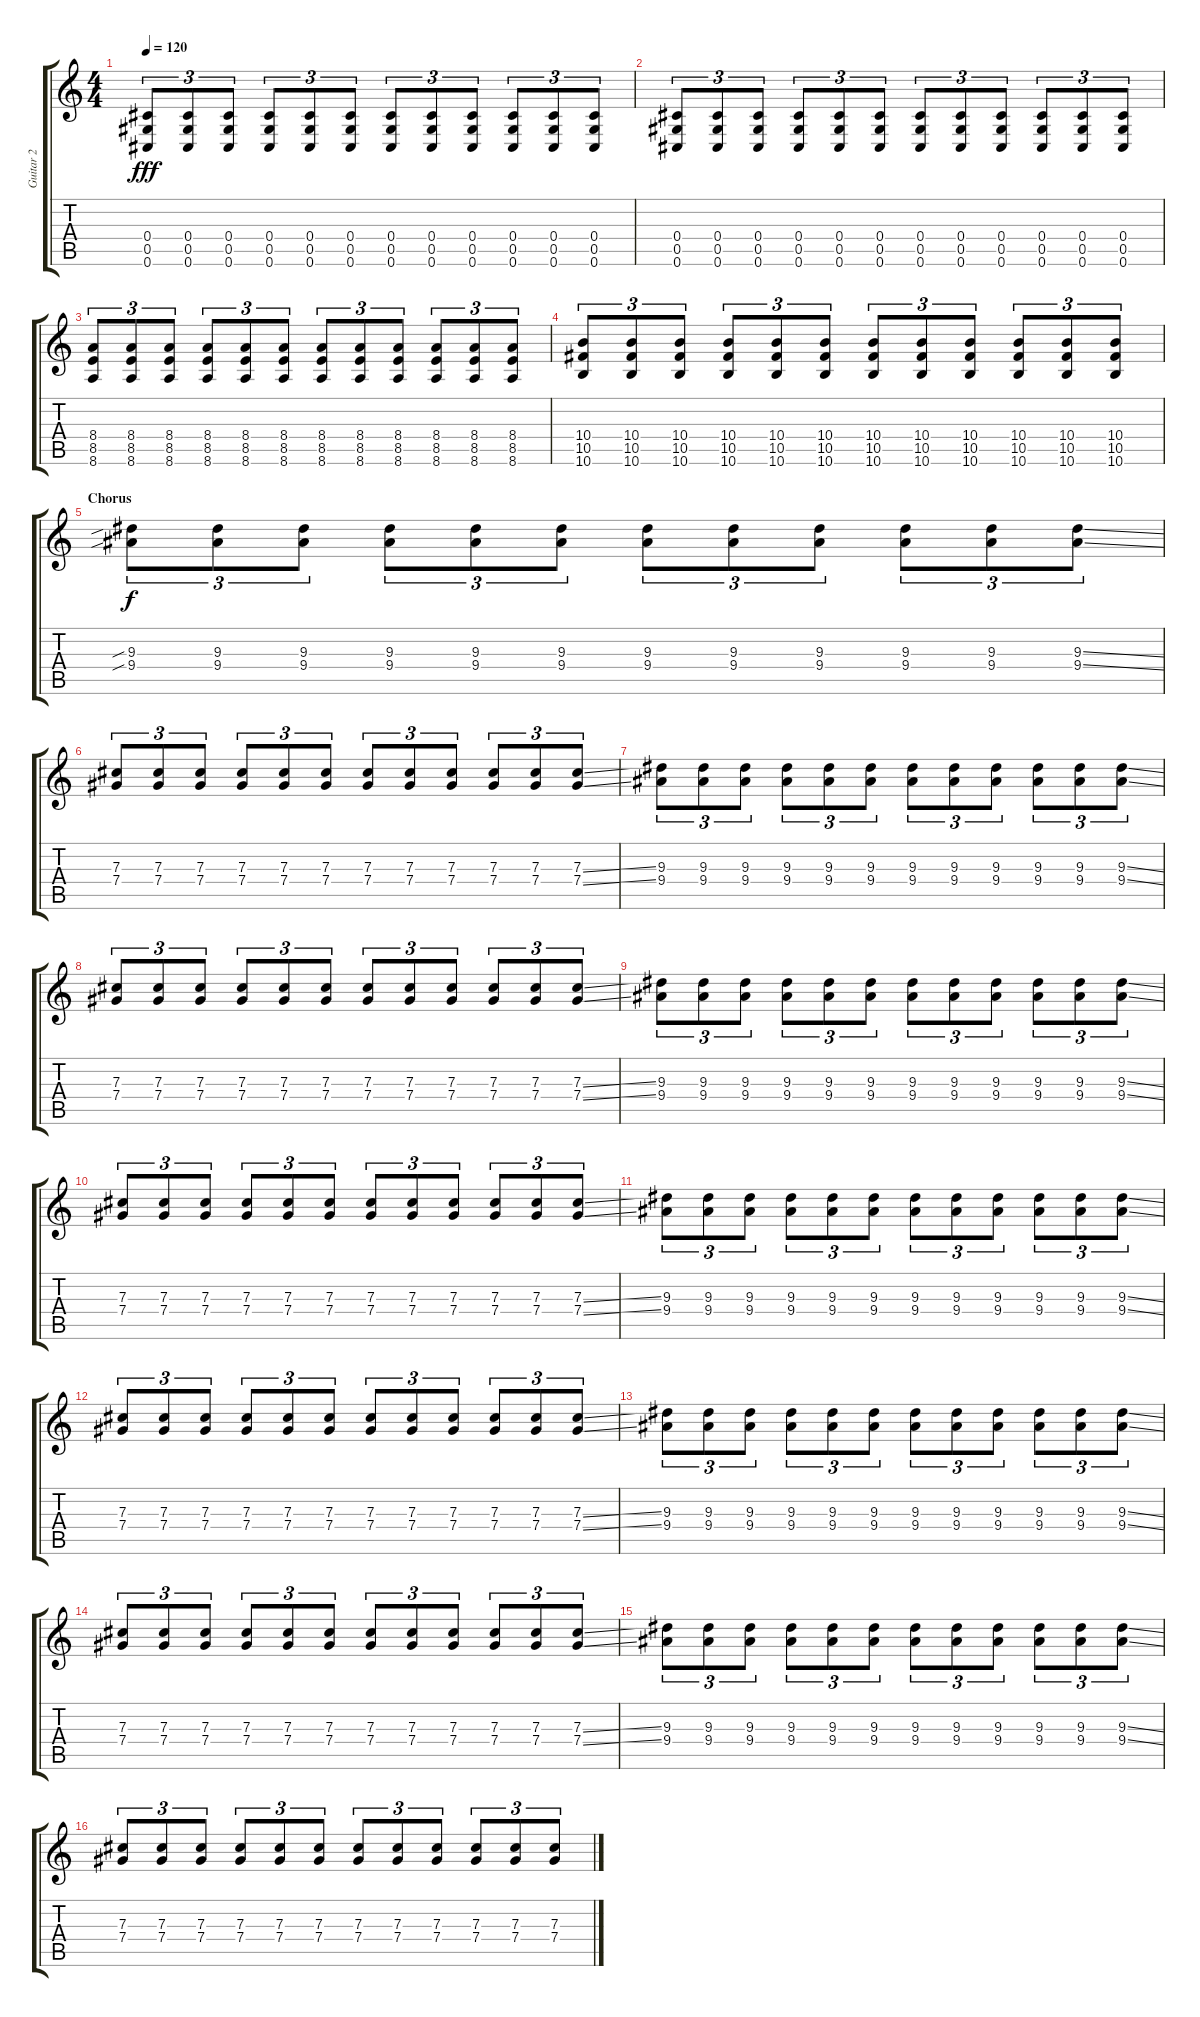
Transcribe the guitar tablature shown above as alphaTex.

\track ("Guitar 2" "Guitar 2") {instrument overdrivenguitar}
\staff {score tabs}
\tuning (Eb4 Bb3 Gb3 Db3 Ab2 Db2) {hide}
\ts (4 4)
\tempo 120
\clef g2
\ks c
(0.4 0.5 0.6).8{tu (3 2) dy fff} (0.4 0.5 0.6).8{tu (3 2)} (0.4 0.5 0.6).8{tu (3 2)} (0.4 0.5 0.6).8{tu (3 2)} (0.4 0.5 0.6).8{tu (3 2)} (0.4 0.5 0.6).8{tu (3 2)} (0.4 0.5 0.6).8{tu (3 2)} (0.4 0.5 0.6).8{tu (3 2)} (0.4 0.5 0.6).8{tu (3 2)} (0.4 0.5 0.6).8{tu (3 2)} (0.4 0.5 0.6).8{tu (3 2)} (0.4 0.5 0.6).8{tu (3 2)} |
(0.4 0.5 0.6).8{tu (3 2)} (0.4 0.5 0.6).8{tu (3 2)} (0.4 0.5 0.6).8{tu (3 2)} (0.4 0.5 0.6).8{tu (3 2)} (0.4 0.5 0.6).8{tu (3 2)} (0.4 0.5 0.6).8{tu (3 2)} (0.4 0.5 0.6).8{tu (3 2)} (0.4 0.5 0.6).8{tu (3 2)} (0.4 0.5 0.6).8{tu (3 2)} (0.4 0.5 0.6).8{tu (3 2)} (0.4 0.5 0.6).8{tu (3 2)} (0.4 0.5 0.6).8{tu (3 2)} |
(8.4 8.5 8.6).8{tu (3 2)} (8.4 8.5 8.6).8{tu (3 2)} (8.4 8.5 8.6).8{tu (3 2)} (8.4 8.5 8.6).8{tu (3 2)} (8.4 8.5 8.6).8{tu (3 2)} (8.4 8.5 8.6).8{tu (3 2)} (8.4 8.5 8.6).8{tu (3 2)} (8.4 8.5 8.6).8{tu (3 2)} (8.4 8.5 8.6).8{tu (3 2)} (8.4 8.5 8.6).8{tu (3 2)} (8.4 8.5 8.6).8{tu (3 2)} (8.4 8.5 8.6).8{tu (3 2)} |
(10.4 10.5 10.6).8{tu (3 2)} (10.4 10.5 10.6).8{tu (3 2)} (10.4 10.5 10.6).8{tu (3 2)} (10.4 10.5 10.6).8{tu (3 2)} (10.4 10.5 10.6).8{tu (3 2)} (10.4 10.5 10.6).8{tu (3 2)} (10.4 10.5 10.6).8{tu (3 2)} (10.4 10.5 10.6).8{tu (3 2)} (10.4 10.5 10.6).8{tu (3 2)} (10.4 10.5 10.6).8{tu (3 2)} (10.4 10.5 10.6).8{tu (3 2)} (10.4 10.5 10.6).8{tu (3 2)} |
\section ("" "Chorus")
(9.3{sib} 9.4{sib}).8{tu (3 2) dy f} (9.3 9.4).8{tu (3 2)} (9.3 9.4).8{tu (3 2)} (9.3 9.4).8{tu (3 2)} (9.3 9.4).8{tu (3 2)} (9.3 9.4).8{tu (3 2)} (9.3 9.4).8{tu (3 2)} (9.3 9.4).8{tu (3 2)} (9.3 9.4).8{tu (3 2)} (9.3 9.4).8{tu (3 2)} (9.3 9.4).8{tu (3 2)} (9.3{ss} 9.4{ss}).8{tu (3 2)} |
(7.3 7.4).8{tu (3 2)} (7.3 7.4).8{tu (3 2)} (7.3 7.4).8{tu (3 2)} (7.3 7.4).8{tu (3 2)} (7.3 7.4).8{tu (3 2)} (7.3 7.4).8{tu (3 2)} (7.3 7.4).8{tu (3 2)} (7.3 7.4).8{tu (3 2)} (7.3 7.4).8{tu (3 2)} (7.3 7.4).8{tu (3 2)} (7.3 7.4).8{tu (3 2)} (7.3{ss} 7.4{ss}).8{tu (3 2)} |
(9.3 9.4).8{tu (3 2)} (9.3 9.4).8{tu (3 2)} (9.3 9.4).8{tu (3 2)} (9.3 9.4).8{tu (3 2)} (9.3 9.4).8{tu (3 2)} (9.3 9.4).8{tu (3 2)} (9.3 9.4).8{tu (3 2)} (9.3 9.4).8{tu (3 2)} (9.3 9.4).8{tu (3 2)} (9.3 9.4).8{tu (3 2)} (9.3 9.4).8{tu (3 2)} (9.3{ss} 9.4{ss}).8{tu (3 2)} |
(7.3 7.4).8{tu (3 2)} (7.3 7.4).8{tu (3 2)} (7.3 7.4).8{tu (3 2)} (7.3 7.4).8{tu (3 2)} (7.3 7.4).8{tu (3 2)} (7.3 7.4).8{tu (3 2)} (7.3 7.4).8{tu (3 2)} (7.3 7.4).8{tu (3 2)} (7.3 7.4).8{tu (3 2)} (7.3 7.4).8{tu (3 2)} (7.3 7.4).8{tu (3 2)} (7.3{ss} 7.4{ss}).8{tu (3 2)} |
(9.3 9.4).8{tu (3 2)} (9.3 9.4).8{tu (3 2)} (9.3 9.4).8{tu (3 2)} (9.3 9.4).8{tu (3 2)} (9.3 9.4).8{tu (3 2)} (9.3 9.4).8{tu (3 2)} (9.3 9.4).8{tu (3 2)} (9.3 9.4).8{tu (3 2)} (9.3 9.4).8{tu (3 2)} (9.3 9.4).8{tu (3 2)} (9.3 9.4).8{tu (3 2)} (9.3{ss} 9.4{ss}).8{tu (3 2)} |
(7.3 7.4).8{tu (3 2)} (7.3 7.4).8{tu (3 2)} (7.3 7.4).8{tu (3 2)} (7.3 7.4).8{tu (3 2)} (7.3 7.4).8{tu (3 2)} (7.3 7.4).8{tu (3 2)} (7.3 7.4).8{tu (3 2)} (7.3 7.4).8{tu (3 2)} (7.3 7.4).8{tu (3 2)} (7.3 7.4).8{tu (3 2)} (7.3 7.4).8{tu (3 2)} (7.3{ss} 7.4{ss}).8{tu (3 2)} |
(9.3 9.4).8{tu (3 2)} (9.3 9.4).8{tu (3 2)} (9.3 9.4).8{tu (3 2)} (9.3 9.4).8{tu (3 2)} (9.3 9.4).8{tu (3 2)} (9.3 9.4).8{tu (3 2)} (9.3 9.4).8{tu (3 2)} (9.3 9.4).8{tu (3 2)} (9.3 9.4).8{tu (3 2)} (9.3 9.4).8{tu (3 2)} (9.3 9.4).8{tu (3 2)} (9.3{ss} 9.4{ss}).8{tu (3 2)} |
(7.3 7.4).8{tu (3 2)} (7.3 7.4).8{tu (3 2)} (7.3 7.4).8{tu (3 2)} (7.3 7.4).8{tu (3 2)} (7.3 7.4).8{tu (3 2)} (7.3 7.4).8{tu (3 2)} (7.3 7.4).8{tu (3 2)} (7.3 7.4).8{tu (3 2)} (7.3 7.4).8{tu (3 2)} (7.3 7.4).8{tu (3 2)} (7.3 7.4).8{tu (3 2)} (7.3{ss} 7.4{ss}).8{tu (3 2)} |
(9.3 9.4).8{tu (3 2)} (9.3 9.4).8{tu (3 2)} (9.3 9.4).8{tu (3 2)} (9.3 9.4).8{tu (3 2)} (9.3 9.4).8{tu (3 2)} (9.3 9.4).8{tu (3 2)} (9.3 9.4).8{tu (3 2)} (9.3 9.4).8{tu (3 2)} (9.3 9.4).8{tu (3 2)} (9.3 9.4).8{tu (3 2)} (9.3 9.4).8{tu (3 2)} (9.3{ss} 9.4{ss}).8{tu (3 2)} |
(7.3 7.4).8{tu (3 2)} (7.3 7.4).8{tu (3 2)} (7.3 7.4).8{tu (3 2)} (7.3 7.4).8{tu (3 2)} (7.3 7.4).8{tu (3 2)} (7.3 7.4).8{tu (3 2)} (7.3 7.4).8{tu (3 2)} (7.3 7.4).8{tu (3 2)} (7.3 7.4).8{tu (3 2)} (7.3 7.4).8{tu (3 2)} (7.3 7.4).8{tu (3 2)} (7.3{ss} 7.4{ss}).8{tu (3 2)} |
(9.3 9.4).8{tu (3 2)} (9.3 9.4).8{tu (3 2)} (9.3 9.4).8{tu (3 2)} (9.3 9.4).8{tu (3 2)} (9.3 9.4).8{tu (3 2)} (9.3 9.4).8{tu (3 2)} (9.3 9.4).8{tu (3 2)} (9.3 9.4).8{tu (3 2)} (9.3 9.4).8{tu (3 2)} (9.3 9.4).8{tu (3 2)} (9.3 9.4).8{tu (3 2)} (9.3{ss} 9.4{ss}).8{tu (3 2)} |
(7.3 7.4).8{tu (3 2)} (7.3 7.4).8{tu (3 2)} (7.3 7.4).8{tu (3 2)} (7.3 7.4).8{tu (3 2)} (7.3 7.4).8{tu (3 2)} (7.3 7.4).8{tu (3 2)} (7.3 7.4).8{tu (3 2)} (7.3 7.4).8{tu (3 2)} (7.3 7.4).8{tu (3 2)} (7.3 7.4).8{tu (3 2)} (7.3 7.4).8{tu (3 2)} (7.3{ss} 7.4{ss}).8{tu (3 2)}
